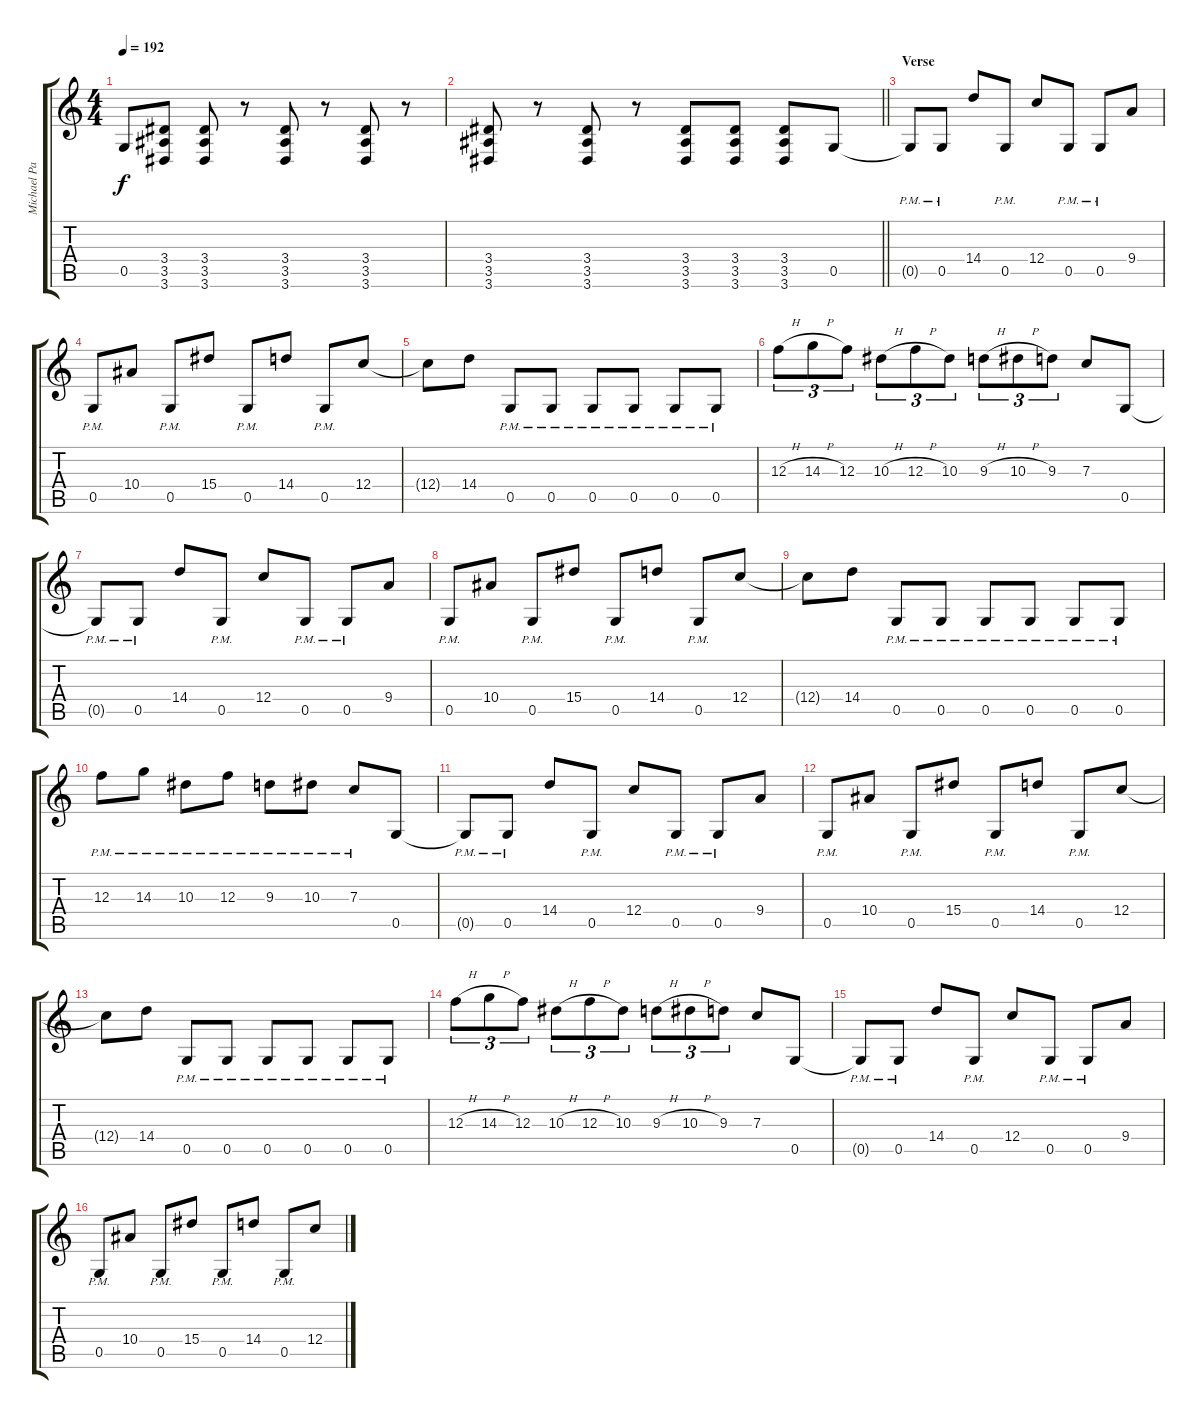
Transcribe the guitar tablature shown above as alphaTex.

\track ("Michael Padget" "Michael Pa") {instrument distortionguitar}
\staff {score tabs}
\tuning (D4 A3 F3 C3 G2 C2) {hide}
\ts (4 4)
\tempo 192
\clef g2
\ks c
0.5{t}.8{dy f} (3.4 3.5 3.6).8 (3.4 3.5 3.6).8 r.8 (3.4 3.5 3.6).8 r.8 (3.4 3.5 3.6).8 r.8 |
\barLineRight lightlight
(3.4 3.5 3.6).8 r.8 (3.4 3.5 3.6).8 r.8 (3.4 3.5 3.6).8 (3.4 3.5 3.6).8 (3.4 3.5 3.6).8 0.5.8 |
\section ("" "Verse")
0.5{pm t}.8 0.5{pm}.8 14.4.8 0.5{pm}.8 12.4.8 0.5{pm}.8 0.5{pm}.8 9.4.8 |
0.5{pm}.8 10.4.8 0.5{pm}.8 15.4.8 0.5{pm}.8 14.4.8 0.5{pm}.8 12.4.8 |
12.4{t}.8 14.4.8 0.5{pm}.8 0.5{pm}.8 0.5{pm}.8 0.5{pm}.8 0.5{pm}.8 0.5{pm}.8 |
12.3{h}.8{tu (3 2)} 14.3{h}.8{tu (3 2)} 12.3.8{tu (3 2)} 10.3{h}.8{tu (3 2)} 12.3{h}.8{tu (3 2)} 10.3.8{tu (3 2)} 9.3{h}.8{tu (3 2)} 10.3{h}.8{tu (3 2)} 9.3.8{tu (3 2)} 7.3.8 0.5.8 |
0.5{pm t}.8 0.5{pm}.8 14.4.8 0.5{pm}.8 12.4.8 0.5{pm}.8 0.5{pm}.8 9.4.8 |
0.5{pm}.8 10.4.8 0.5{pm}.8 15.4.8 0.5{pm}.8 14.4.8 0.5{pm}.8 12.4.8 |
12.4{t}.8 14.4.8 0.5{pm}.8 0.5{pm}.8 0.5{pm}.8 0.5{pm}.8 0.5{pm}.8 0.5{pm}.8 |
12.3{pm}.8 14.3{pm}.8 10.3{pm}.8 12.3{pm}.8 9.3{pm}.8 10.3{pm}.8 7.3{pm}.8 0.5.8 |
0.5{pm t}.8 0.5{pm}.8 14.4.8 0.5{pm}.8 12.4.8 0.5{pm}.8 0.5{pm}.8 9.4.8 |
0.5{pm}.8 10.4.8 0.5{pm}.8 15.4.8 0.5{pm}.8 14.4.8 0.5{pm}.8 12.4.8 |
12.4{t}.8 14.4.8 0.5{pm}.8 0.5{pm}.8 0.5{pm}.8 0.5{pm}.8 0.5{pm}.8 0.5{pm}.8 |
12.3{h}.8{tu (3 2)} 14.3{h}.8{tu (3 2)} 12.3.8{tu (3 2)} 10.3{h}.8{tu (3 2)} 12.3{h}.8{tu (3 2)} 10.3.8{tu (3 2)} 9.3{h}.8{tu (3 2)} 10.3{h}.8{tu (3 2)} 9.3.8{tu (3 2)} 7.3.8 0.5.8 |
0.5{pm t}.8 0.5{pm}.8 14.4.8 0.5{pm}.8 12.4.8 0.5{pm}.8 0.5{pm}.8 9.4.8 |
0.5{pm}.8 10.4.8 0.5{pm}.8 15.4.8 0.5{pm}.8 14.4.8 0.5{pm}.8 12.4.8
